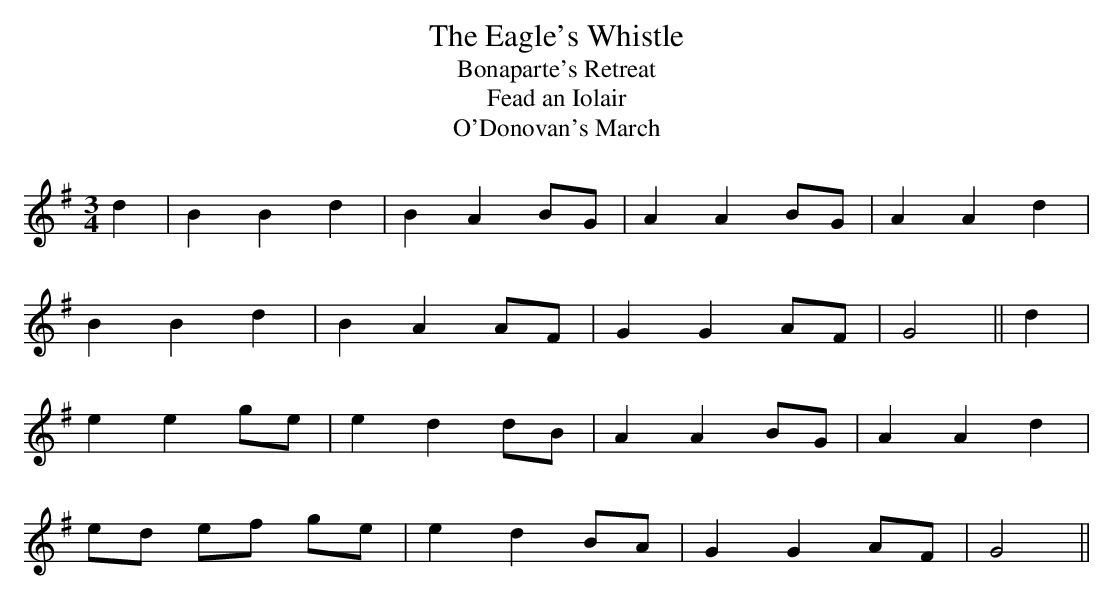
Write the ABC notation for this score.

X:1
T:The Eagle's Whistle
T:Bonaparte's Retreat
T:Fead an Iolair
T:O'Donovan's March
M:3/4
L:1/8
K:G
d2 | B2 B2 d2 | B2 A2 BG | A2 A2 BG | A2 A2 d2 |
B2 B2 d2 | B2 A2 AF | G2 G2 AF | G4  || d2 |
e2 e2 ge | e2 d2 dB | A2 A2 BG | A2 A2 d2 |
ed ef ge | e2 d2 BA | G2 G2 AF | G4 ||
